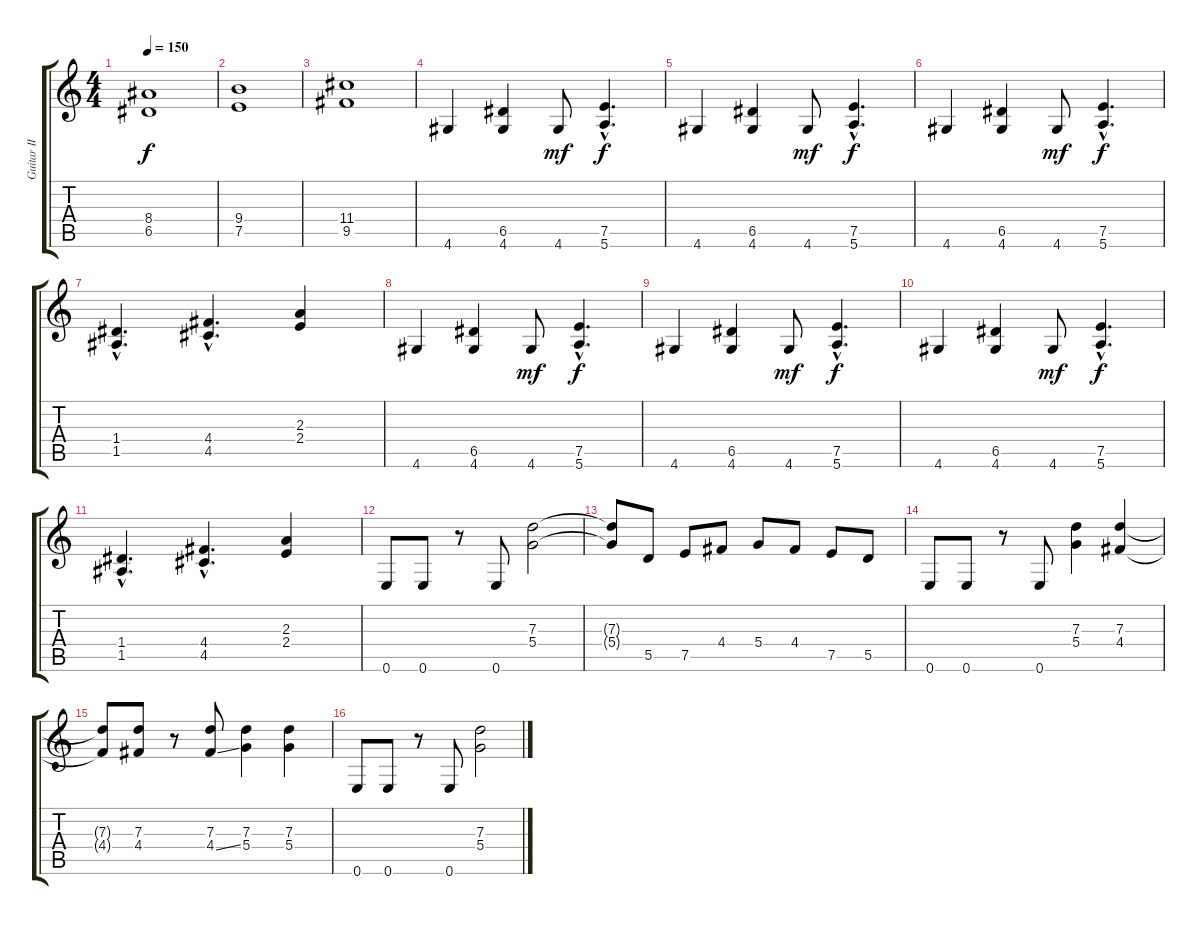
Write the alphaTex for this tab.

\track ("Guitar II" "Guitar II") {instrument distortionguitar}
\staff {score tabs}
\tuning (E4 B3 G3 D3 A2 E2) {hide}
\ts (4 4)
\tempo 150
\clef g2
\ks c
(8.4 6.5).1{dy f} |
(9.4 7.5).1 |
(11.4 9.5).1 |
4.6.4 (6.5 4.6).4 4.6.8{dy mf} (7.5{hac} 5.6{hac}).4{d dy f} |
4.6.4 (6.5 4.6).4 4.6.8{dy mf} (7.5{hac} 5.6{hac}).4{d dy f} |
4.6.4 (6.5 4.6).4 4.6.8{dy mf} (7.5{hac} 5.6{hac}).4{d dy f} |
(1.4{hac} 1.5{hac}).4{d} (4.4{hac} 4.5{hac}).4{d} (2.3 2.4).4 |
4.6.4 (6.5 4.6).4 4.6.8{dy mf} (7.5{hac} 5.6{hac}).4{d dy f} |
4.6.4 (6.5 4.6).4 4.6.8{dy mf} (7.5{hac} 5.6{hac}).4{d dy f} |
4.6.4 (6.5 4.6).4 4.6.8{dy mf} (7.5{hac} 5.6{hac}).4{d dy f} |
(1.4{hac} 1.5{hac}).4{d} (4.4{hac} 4.5{hac}).4{d} (2.3 2.4).4 |
0.6.8 0.6.8 r.8 0.6.8 (7.3 5.4).2 |
(7.3{t} 5.4{t}).8 5.5.8 7.5.8 4.4.8 5.4.8 4.4.8 7.5.8 5.5.8 |
0.6.8 0.6.8 r.8 0.6.8 (7.3 5.4).4 (7.3 4.4).4 |
(7.3{t} 4.4{t}).8 (7.3 4.4).8 r.8 (7.3 4.4{ss}).8 (7.3 5.4).4 (7.3 5.4).4 |
0.6.8 0.6.8 r.8 0.6.8 (7.3 5.4).2
